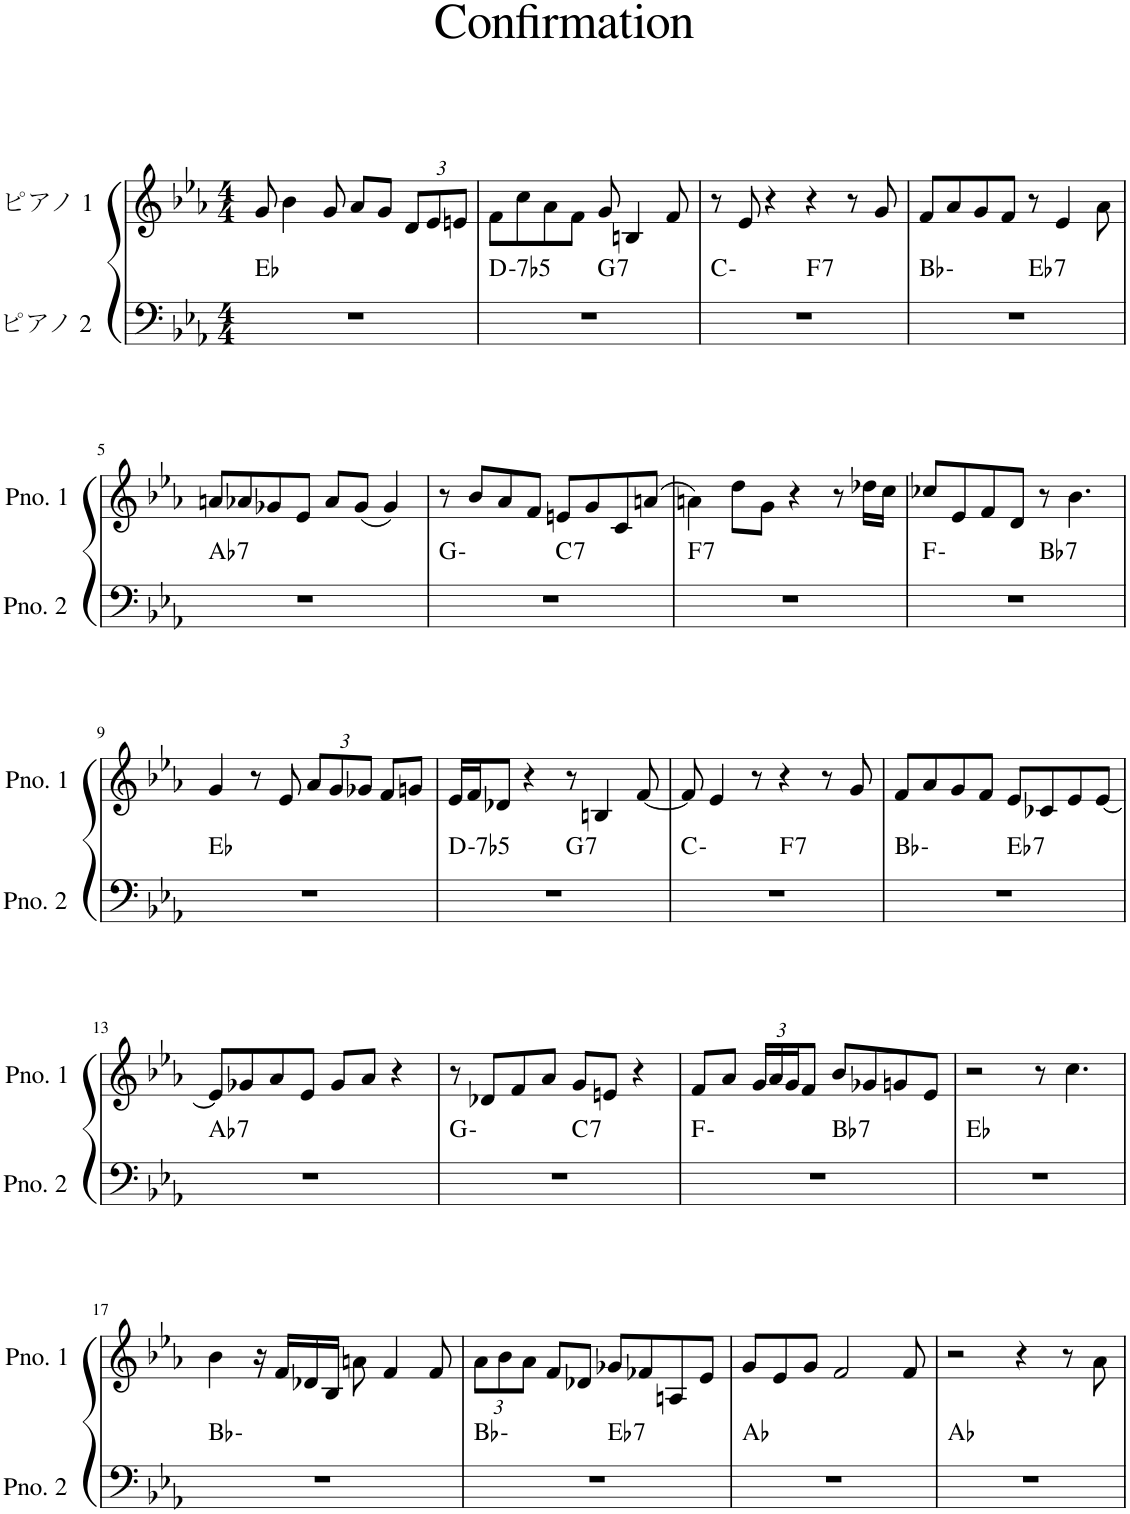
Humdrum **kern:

**kern	**harte	**kern
*part2	*part2	*part1
*staff2	*	*staff1
*I"ピアノ 2	*	*I"ピアノ 1
*clefF4	*	*clefG2
*k[b-e-a-]	*	*k[b-e-a-]
*M4/4	*	*M4/4
=1	=1	=1
1r	Eb:maj	8g/
.	.	4b-\
.	.	8g/
.	.	8a-/L
.	.	8g/J
*	*	*Xbrackettup
.	.	12d/L
.	.	12e-/
.	.	12en/J
=2	=2	=2
!	!LO:H:kt=-7b5	!
*^	*	*
1r	2ryy	D:hdim7	8f\L
.	.	.	8cc\
.	.	.	8a-\
.	.	.	8f\J
!	!	!LO:H:kt=7	!
.	2ryy	G:7	8g/
.	.	.	4Bn/
.	.	.	8f/
=3	=3	=3	=3
1r	2ryy	C:min	8r
.	.	.	8e-/
.	.	.	4r
!	!	!LO:H:kt=7	!
.	2ryy	F:7	4r
.	.	.	8r
.	.	.	8g/
=4	=4	=4	=4
1r	2ryy	Bb:min	8f/L
.	.	.	8a-/
.	.	.	8g/
.	.	.	8f/J
!	!	!LO:H:kt=7	!
.	2ryy	Eb:7	8r
.	.	.	4e-/
.	.	.	8a-\
!!LO:LB:g=z
=5	=5	=5	=5
!	!	!LO:H:kt=7	!
*v	*v	*	*
1r	Ab:7	8an/L
.	.	8a-X/
.	.	8g-X/
.	.	8e-/J
.	.	8a-/L
.	.	(8g-/J
.	.	4g-/)
=6	=6	=6
*^	*	*
1r	2ryy	G:min	8r
.	.	.	8b-/L
.	.	.	8a-/
.	.	.	8f/J
!	!	!LO:H:kt=7	!
.	2ryy	C:7	8en/L
.	.	.	8g/
.	.	.	8c/
.	.	.	(8an/J
=7	=7	=7	=7
!	!	!LO:H:kt=7	!
*v	*v	*	*
1r	F:7	4an\)
.	.	8dd\L
.	.	8g\J
.	.	4r
.	.	8r
.	.	16dd-X\LL
.	.	16cc\JJ
=8	=8	=8
*^	*	*
1r	2ryy	F:min	8cc-X/L
.	.	.	8e-/
.	.	.	8f/
.	.	.	8d/J
!	!	!LO:H:kt=7	!
.	2ryy	Bb:7	8r
.	.	.	4.b-\
*v	*v	*	*
!!LO:LB:g=z
=9	=9	=9
1r	Eb:maj	4g/
.	.	8r
.	.	8e-/
.	.	12a-/L
.	.	12g/
.	.	12g-X/J
.	.	8f/L
.	.	8gn/J
=10	=10	=10
!	!LO:H:kt=-7b5	!
*^	*	*
1r	2ryy	D:hdim7	16e-/LL
.	.	.	16f/J
.	.	.	8d-X/J
.	.	.	4r
!	!	!LO:H:kt=7	!
.	2ryy	G:7	8r
.	.	.	4Bn/
.	.	.	[8f/
=11	=11	=11	=11
1r	2ryy	C:min	8f/]
.	.	.	4e-/
.	.	.	8r
!	!	!LO:H:kt=7	!
.	2ryy	F:7	4r
.	.	.	8r
.	.	.	8g/
=12	=12	=12	=12
1r	2ryy	Bb:min	8f/L
.	.	.	8a-/
.	.	.	8g/
.	.	.	8f/J
!	!	!LO:H:kt=7	!
.	2ryy	Eb:7	8e-/L
.	.	.	8c-X/
.	.	.	8e-/
.	.	.	[8e-/J
!!LO:LB:g=z
=13	=13	=13	=13
!	!	!LO:H:kt=7	!
*v	*v	*	*
1r	Ab:7	8e-/L]
.	.	8g-X/
.	.	8a-/
.	.	8e-/J
.	.	8g-/L
.	.	8a-/J
.	.	4r
=14	=14	=14
*^	*	*
1r	2ryy	G:min	8r
.	.	.	8d-X/L
.	.	.	8f/
.	.	.	8a-/J
!	!	!LO:H:kt=7	!
.	2ryy	C:7	8g/L
.	.	.	8en/J
.	.	.	4r
=15	=15	=15	=15
1r	2ryy	F:min	8f/L
.	.	.	8a-/J
.	.	.	24g/LL
.	.	.	24a-/
.	.	.	24g/J
.	.	.	8f/J
!	!	!LO:H:kt=7	!
.	2ryy	Bb:7	8b-/L
.	.	.	8g-X/
.	.	.	8gn/
.	.	.	8e-/J
*v	*v	*	*
=16	=16	=16
1r	Eb:maj	2r
.	.	8r
.	.	4.cc\
!!LO:LB:g=z
=17	=17	=17
1r	Bb:min	4b-\
.	.	16r
.	.	16f/LL
.	.	16d-X/
.	.	16B-/JJ
.	.	8an\
.	.	4f/
.	.	8f/
=18	=18	=18
*^	*	*
1r	2ryy	Bb:min	12a-\L
.	.	.	12b-\
.	.	.	12a-\J
.	.	.	8f/L
.	.	.	8d-X/J
!	!	!LO:H:kt=7	!
.	2ryy	Eb:7	8g-X/L
.	.	.	8f-X/
.	.	.	8An/
.	.	.	8e-/J
*v	*v	*	*
=19	=19	=19
1r	Ab:maj	8g/L
.	.	8e-/
.	.	8g/J
.	.	2f/
.	.	8f/
=20	=20	=20
1r	Ab:maj	2r
.	.	4r
.	.	8r
.	.	8a-\
=	=	=
*-	*-	*-
